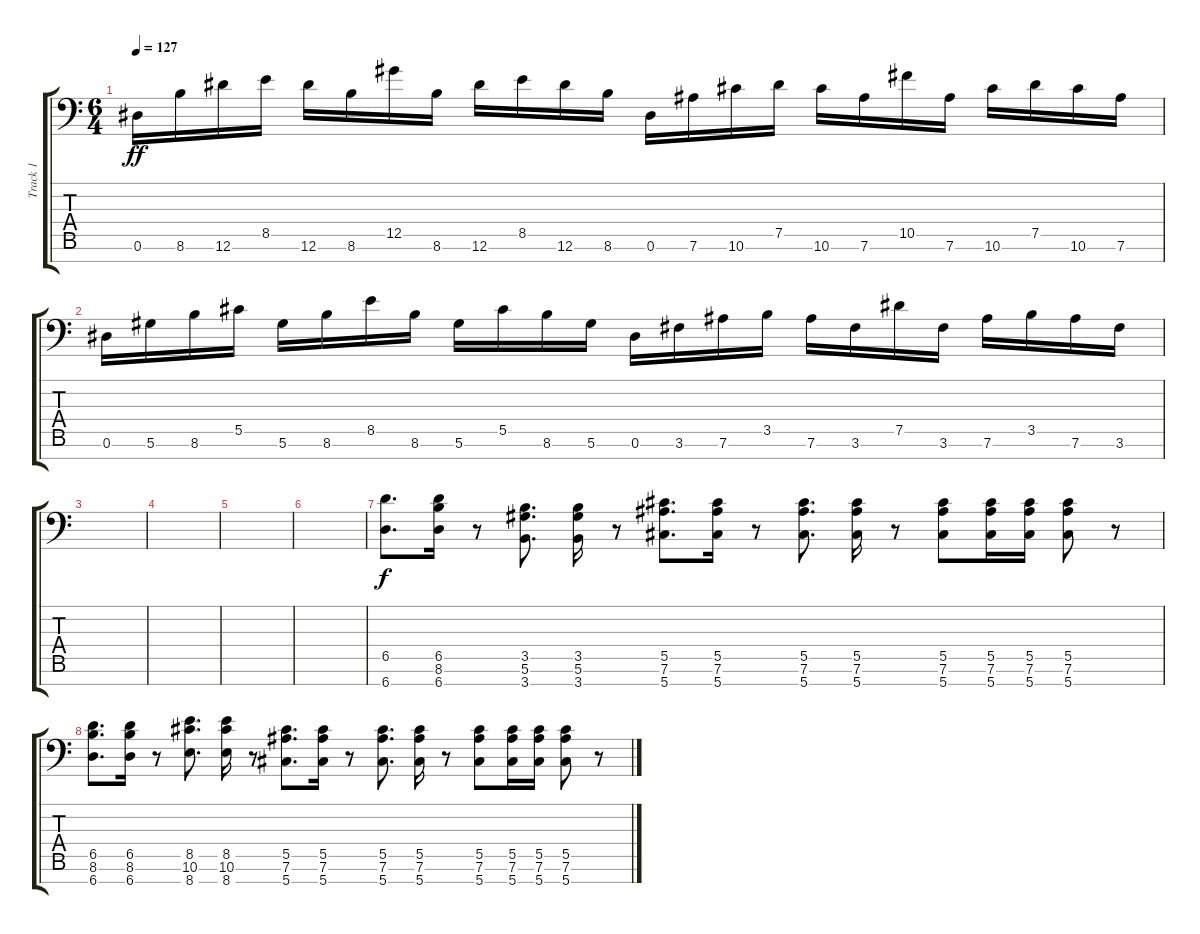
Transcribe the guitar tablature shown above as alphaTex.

\track ("Track 1" "Track 1") {instrument distortionguitar}
\staff {score tabs}
\tuning (Eb4 Bb3 Gb3 Db3 Ab2 Eb2 Ab1) {hide}
\ts (6 4)
\tempo 127
\clef f4
\ks c
0.6.16{dy ff} 8.6.16 12.6.16 8.5.16 12.6.16 8.6.16 12.5.16 8.6.16 12.6.16 8.5.16 12.6.16 8.6.16 0.6.16 7.6.16 10.6.16 7.5.16 10.6.16 7.6.16 10.5.16 7.6.16 10.6.16 7.5.16 10.6.16 7.6.16 |
0.6.16 5.6.16 8.6.16 5.5.16 5.6.16 8.6.16 8.5.16 8.6.16 5.6.16 5.5.16 8.6.16 5.6.16 0.6.16 3.6.16 7.6.16 3.5.16 7.6.16 3.6.16 7.5.16 3.6.16 7.6.16 3.5.16 7.6.16 3.6.16 |
|
|
|
|
(6.5 6.7).8{d dy f} (6.5 8.6 6.7).16 r.8 (3.5 5.6 3.7).8{d} (3.5 5.6 3.7).16 r.8 (5.5 7.6 5.7).8{d} (5.5 7.6 5.7).16 r.8 (5.5 7.6 5.7).8{d} (5.5 7.6 5.7).16 r.8 (5.5 7.6 5.7).8 (5.5 7.6 5.7).16 (5.5 7.6 5.7).16 (5.5 7.6 5.7).8 r.8 |
(6.5 8.6 6.7).8{d} (6.5 8.6 6.7).16 r.8 (8.5 10.6 8.7).8{d} (8.5 10.6 8.7).16 r.8 (5.5 7.6 5.7).8{d} (5.5 7.6 5.7).16 r.8 (5.5 7.6 5.7).8{d} (5.5 7.6 5.7).16 r.8 (5.5 7.6 5.7).8 (5.5 7.6 5.7).16 (5.5 7.6 5.7).16 (5.5 7.6 5.7).8 r.8
